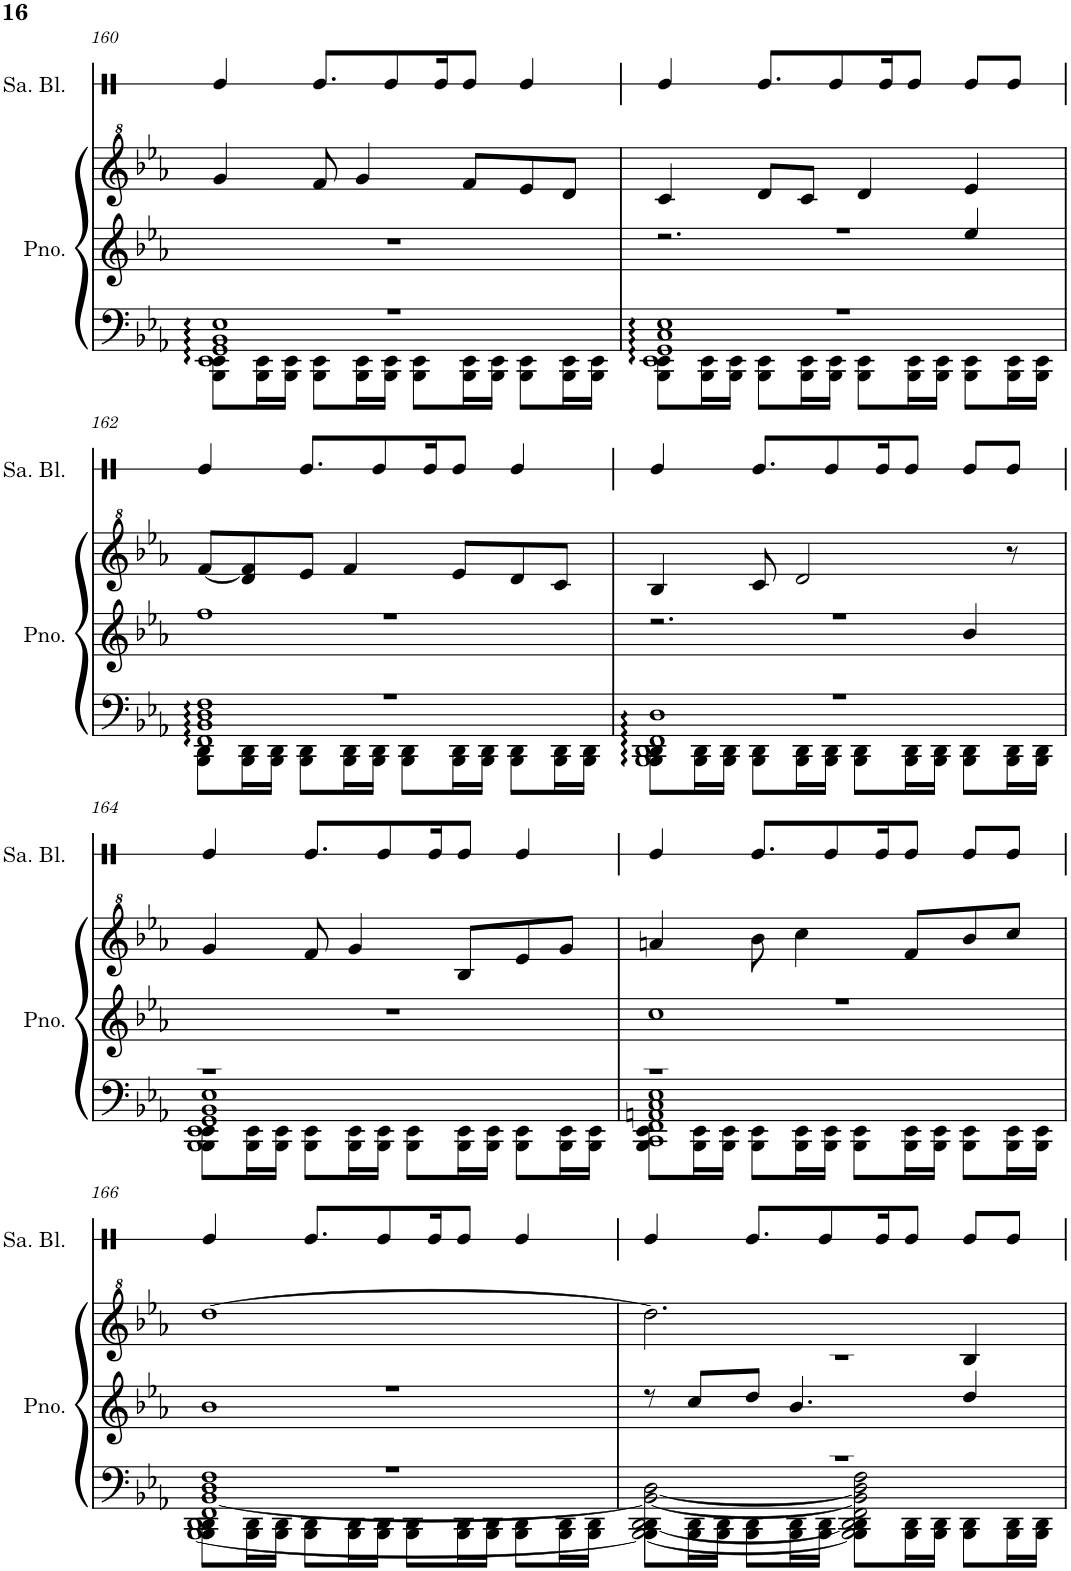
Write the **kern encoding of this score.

**kern	**kern	**kern	**kern
*part2	*part2	*part2	*part1
*staff4	*staff3	*staff2	*staff1
*I"钢琴	*	*	*I"沙锤块
!!LO:PB:g=z
*clefF4	*clefG2	*clefG^2	*clefX
*k[b-e-a-]	*k[b-e-a-]	*k[b-e-a-]	*k[]
*M4/4	*M4/4	*M4/4	*M4/4
=160	=160	=160	=160
*^	*	*	*
*	*^	*	*	*
1EE- 1GG 1BB- 1E-	8BBB-\ 8EE-\L	1r	1r	4gg/	4Re/
.	16BBB-\ 16EE-\L	.	.	.	.
.	16BBB-\ 16EE-\JJ	.	.	.	.
.	8BBB-\ 8EE-\L	.	.	8ff/	8.Re/L
.	16BBB-\ 16EE-\L	.	.	4gg/	.
.	16BBB-\ 16EE-\JJ	.	.	.	8Re/
.	8BBB-\ 8EE-\L	.	.	.	.
.	.	.	.	.	16Re/K
.	16BBB-\ 16EE-\L	.	.	8ff/L	8Re/J
.	16BBB-\ 16EE-\JJ	.	.	.	.
.	8BBB-\ 8EE-\L	.	.	8ee-/	4Re/
.	16BBB-\ 16EE-\L	.	.	8dd/J	.
.	16BBB-\ 16EE-\JJ	.	.	.	.
=161	=161	=161	=161	=161	=161
*	*	*	*^	*	*
1EE- 1GG 1C 1E-	8BBB-\ 8EE-\L	1r	1r	2.r	4cc/	4Re/
.	16BBB-\ 16EE-\L	.	.	.	.	.
.	16BBB-\ 16EE-\JJ	.	.	.	.	.
.	8BBB-\ 8EE-\L	.	.	.	8dd/L	8.Re/L
.	16BBB-\ 16EE-\L	.	.	.	8cc/J	.
.	16BBB-\ 16EE-\JJ	.	.	.	.	8Re/
.	8BBB-\ 8EE-\L	.	.	.	4dd/	.
.	.	.	.	.	.	16Re/K
.	16BBB-\ 16EE-\L	.	.	.	.	8Re/J
.	16BBB-\ 16EE-\JJ	.	.	.	.	.
.	8BBB-\ 8EE-\L	.	.	4ee-/	4ee-/	8Re/L
.	16BBB-\ 16EE-\L	.	.	.	.	8Re/J
.	16BBB-\ 16EE-\JJ	.	.	.	.	.
!!LO:LB:g=z
=162	=162	=162	=162	=162	=162	=162
1FF 1BB- 1D 1F	8BBB-\ 8DD\L	1r	1r	1ff	[8ff/L	4Re/
.	16BBB-\ 16DD\L	.	.	.	8dd/ 8ff/]	.
.	16BBB-\ 16DD\JJ	.	.	.	.	.
.	8BBB-\ 8DD\L	.	.	.	8ee-/J	8.Re/L
.	16BBB-\ 16DD\L	.	.	.	4ff/	.
.	16BBB-\ 16DD\JJ	.	.	.	.	8Re/
.	8BBB-\ 8DD\L	.	.	.	.	.
.	.	.	.	.	.	16Re/K
.	16BBB-\ 16DD\L	.	.	.	8ee-/L	8Re/J
.	16BBB-\ 16DD\JJ	.	.	.	.	.
.	8BBB-\ 8DD\L	.	.	.	8dd/	4Re/
.	16BBB-\ 16DD\L	.	.	.	8cc/J	.
.	16BBB-\ 16DD\JJ	.	.	.	.	.
=163	=163	=163	=163	=163	=163	=163
1BBB- 1DD 1FF 1D	8BBB-\ 8DD\L	1r	1r	2.r	4b-/	4Re/
.	16BBB-\ 16DD\L	.	.	.	.	.
.	16BBB-\ 16DD\JJ	.	.	.	.	.
.	8BBB-\ 8DD\L	.	.	.	8cc/	8.Re/L
.	16BBB-\ 16DD\L	.	.	.	2dd/	.
.	16BBB-\ 16DD\JJ	.	.	.	.	8Re/
.	8BBB-\ 8DD\L	.	.	.	.	.
.	.	.	.	.	.	16Re/K
.	16BBB-\ 16DD\L	.	.	.	.	8Re/J
.	16BBB-\ 16DD\JJ	.	.	.	.	.
.	8BBB-\ 8DD\L	.	.	4b-/	.	8Re/L
.	16BBB-\ 16DD\L	.	.	.	8r	8Re/J
.	16BBB-\ 16DD\JJ	.	.	.	.	.
*	*	*	*v	*v	*	*
!!LO:LB:g=z
=164	=164	=164	=164	=164	=164
1BBB- 1EE- 1GG 1BB- 1E-	8BBB-\ 8EE-\L	1r	1r	4gg/	4Re/
.	16BBB-\ 16EE-\L	.	.	.	.
.	16BBB-\ 16EE-\JJ	.	.	.	.
.	8BBB-\ 8EE-\L	.	.	8ff/	8.Re/L
.	16BBB-\ 16EE-\L	.	.	4gg/	.
.	16BBB-\ 16EE-\JJ	.	.	.	8Re/
.	8BBB-\ 8EE-\L	.	.	.	.
.	.	.	.	.	16Re/K
.	16BBB-\ 16EE-\L	.	.	8b-/L	8Re/J
.	16BBB-\ 16EE-\JJ	.	.	.	.
.	8BBB-\ 8EE-\L	.	.	8ee-/	4Re/
.	16BBB-\ 16EE-\L	.	.	8gg/J	.
.	16BBB-\ 16EE-\JJ	.	.	.	.
=165	=165	=165	=165	=165	=165
*	*	*	*^	*	*
1CC 1FF 1AAn 1C 1E-	8BBB-\ 8EE-\L	1r	1r	1cc	4aan/	4Re/
.	16BBB-\ 16EE-\L	.	.	.	.	.
.	16BBB-\ 16EE-\JJ	.	.	.	.	.
.	8BBB-\ 8EE-\L	.	.	.	8bb-\	8.Re/L
.	16BBB-\ 16EE-\L	.	.	.	4ccc\	.
.	16BBB-\ 16EE-\JJ	.	.	.	.	8Re/
.	8BBB-\ 8EE-\L	.	.	.	.	.
.	.	.	.	.	.	16Re/K
.	16BBB-\ 16EE-\L	.	.	.	8ff/L	8Re/J
.	16BBB-\ 16EE-\JJ	.	.	.	.	.
.	8BBB-\ 8EE-\L	.	.	.	8bb-/	8Re/L
.	16BBB-\ 16EE-\L	.	.	.	8ccc/J	8Re/J
.	16BBB-\ 16EE-\JJ	.	.	.	.	.
!!LO:LB:g=z
=166	=166	=166	=166	=166	=166	=166
[1BBB- 1DD 1FF [1BB- 1D 1F	8BBB-\ 8DD\L	1r	1r	1b-	[1ddd	4Re/
.	16BBB-\ 16DD\L	.	.	.	.	.
.	16BBB-\ 16DD\JJ	.	.	.	.	.
.	8BBB-\ 8DD\L	.	.	.	.	8.Re/L
.	16BBB-\ 16DD\L	.	.	.	.	.
.	16BBB-\ 16DD\JJ	.	.	.	.	8Re/
.	8BBB-\ 8DD\L	.	.	.	.	.
.	.	.	.	.	.	16Re/K
.	16BBB-\ 16DD\L	.	.	.	.	8Re/J
.	16BBB-\ 16DD\JJ	.	.	.	.	.
.	8BBB-\ 8DD\L	.	.	.	.	4Re/
.	16BBB-\ 16DD\L	.	.	.	.	.
.	16BBB-\ 16DD\JJ	.	.	.	.	.
=167	=167	=167	=167	=167	=167	=167
2BBB-\_ [2DD\ 2BB-\_ [2D\	8BBB-\ 8DD\L	1r	1r	8r	2.ddd\]	4Re/
.	16BBB-\ 16DD\L	.	.	8cc/L	.	.
.	16BBB-\ 16DD\JJ	.	.	.	.	.
.	8BBB-\ 8DD\L	.	.	8dd/J	.	8.Re/L
.	16BBB-\ 16DD\L	.	.	4.b-/	.	.
.	16BBB-\ 16DD\JJ	.	.	.	.	8Re/
2BBB-\] 2DD\] 2FF\ 2BB-\] 2D\] 2F\	8BBB-\ 8DD\L	.	.	.	.	.
.	.	.	.	.	.	16Re/K
.	16BBB-\ 16DD\L	.	.	.	.	8Re/J
.	16BBB-\ 16DD\JJ	.	.	.	.	.
.	8BBB-\ 8DD\L	.	.	4dd/	4b-/	8Re/L
.	16BBB-\ 16DD\L	.	.	.	.	8Re/J
.	16BBB-\ 16DD\JJ	.	.	.	.	.
*v	*v	*v	*	*	*	*
*	*v	*v	*	*
=	=	=	=
*-	*-	*-	*-
